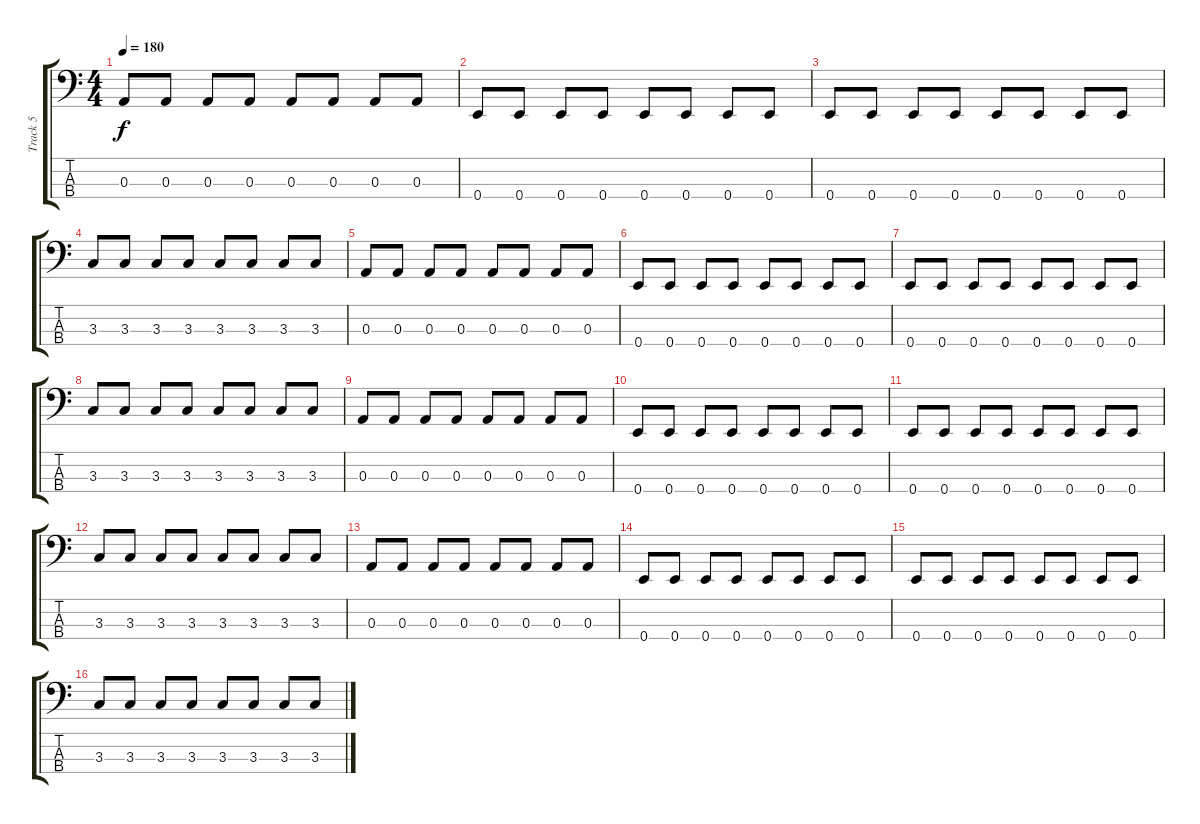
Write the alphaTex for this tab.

\track ("Track 5" "Track 5") {instrument electricbassfinger}
\staff {score tabs}
\tuning (G2 D2 A1 E1) {hide}
\ts (4 4)
\tempo 180
\clef f4
\ks c
0.3.8{dy f} 0.3.8 0.3.8 0.3.8 0.3.8 0.3.8 0.3.8 0.3.8 |
0.4.8 0.4.8 0.4.8 0.4.8 0.4.8 0.4.8 0.4.8 0.4.8 |
0.4.8 0.4.8 0.4.8 0.4.8 0.4.8 0.4.8 0.4.8 0.4.8 |
3.3.8 3.3.8 3.3.8 3.3.8 3.3.8 3.3.8 3.3.8 3.3.8 |
0.3.8 0.3.8 0.3.8 0.3.8 0.3.8 0.3.8 0.3.8 0.3.8 |
0.4.8 0.4.8 0.4.8 0.4.8 0.4.8 0.4.8 0.4.8 0.4.8 |
0.4.8 0.4.8 0.4.8 0.4.8 0.4.8 0.4.8 0.4.8 0.4.8 |
3.3.8 3.3.8 3.3.8 3.3.8 3.3.8 3.3.8 3.3.8 3.3.8 |
0.3.8 0.3.8 0.3.8 0.3.8 0.3.8 0.3.8 0.3.8 0.3.8 |
0.4.8 0.4.8 0.4.8 0.4.8 0.4.8 0.4.8 0.4.8 0.4.8 |
0.4.8 0.4.8 0.4.8 0.4.8 0.4.8 0.4.8 0.4.8 0.4.8 |
3.3.8 3.3.8 3.3.8 3.3.8 3.3.8 3.3.8 3.3.8 3.3.8 |
0.3.8 0.3.8 0.3.8 0.3.8 0.3.8 0.3.8 0.3.8 0.3.8 |
0.4.8 0.4.8 0.4.8 0.4.8 0.4.8 0.4.8 0.4.8 0.4.8 |
0.4.8 0.4.8 0.4.8 0.4.8 0.4.8 0.4.8 0.4.8 0.4.8 |
3.3.8 3.3.8 3.3.8 3.3.8 3.3.8 3.3.8 3.3.8 3.3.8
